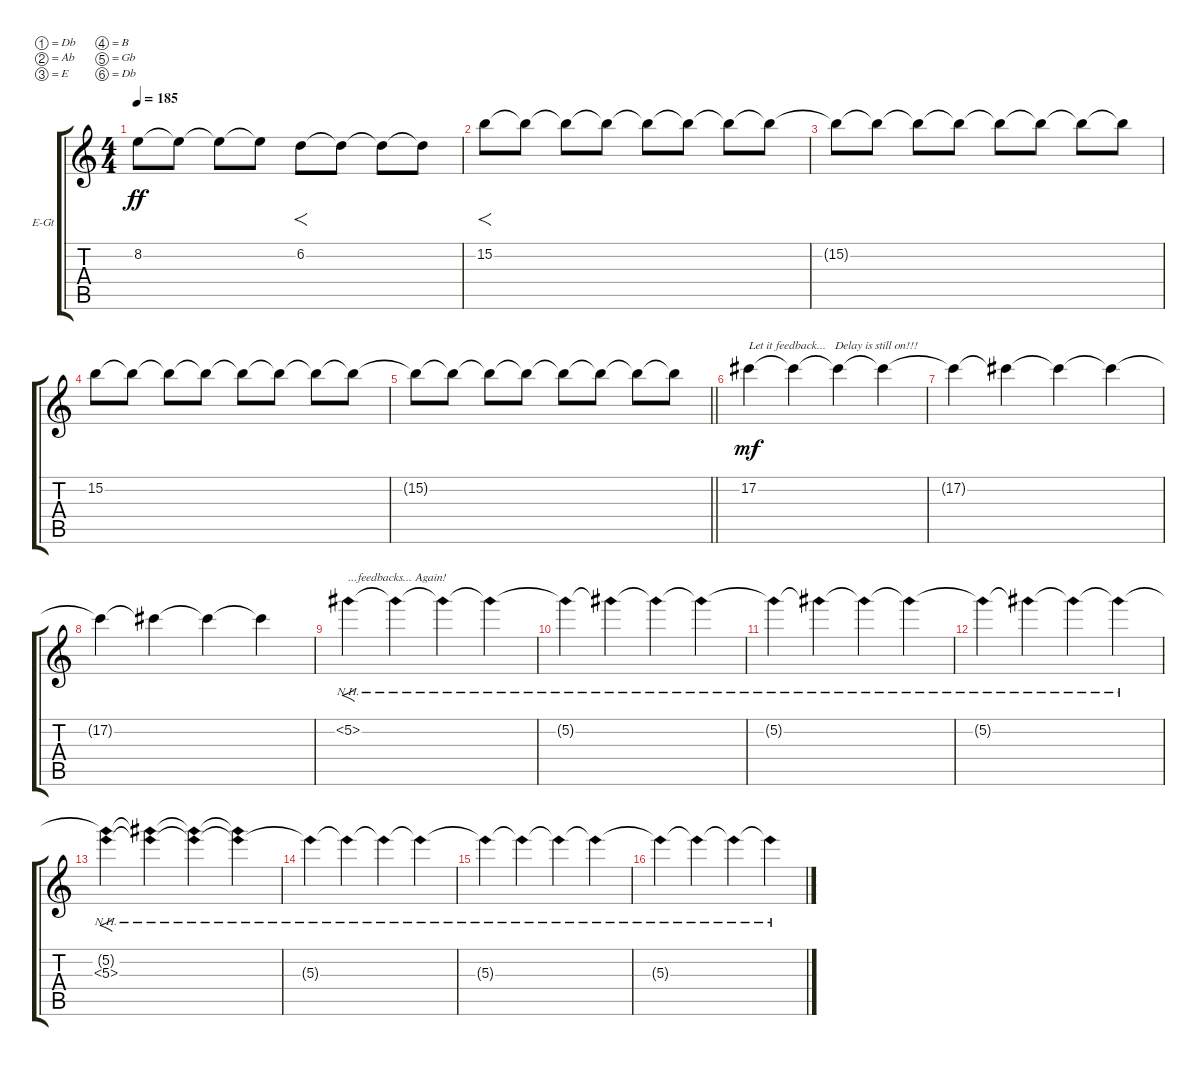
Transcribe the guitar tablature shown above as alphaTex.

\bracketExtendMode groupsimilarinstruments
\firstSystemTrackNameOrientation horizontal
\otherSystemsTrackNameOrientation horizontal
\track ("Gtr" "E-Gt") {instrument overdrivenguitar}
\staff {score tabs}
\tuning (Db4 Ab3 E3 B2 Gb2 Db2)
\ts (4 4)
\tempo 185
\clef g2
\ks c
8.2{t}.8{dy ff} 8.2{t}.8 8.2{t}.8 8.2{t}.8 6.2.8{f} 6.2{t}.8 6.2{t}.8 6.2{t}.8 |
15.2.8{f} 15.2{t}.8 15.2{t}.8 15.2{t}.8 15.2{t}.8 15.2{t}.8 15.2{t}.8 15.2{t}.8 |
15.2{t}.8 15.2{t}.8 15.2{t}.8 15.2{t}.8 15.2{t}.8 15.2{t}.8 15.2{t}.8 15.2{t}.8 |
15.2.8 15.2{t}.8 15.2{t}.8 15.2{t}.8 15.2{t}.8 15.2{t}.8 15.2{t}.8 15.2{t}.8 |
\barLineRight lightlight
15.2{t}.8 15.2{t}.8 15.2{t}.8 15.2{t}.8 15.2{t}.8 15.2{t}.8 15.2{t}.8 15.2{t}.8 |
\section ("" "")
17.2.4{txt "Let it feedback...   Delay is still on!!!" dy mf} 17.2{t}.4 17.2{t}.4 17.2{t}.4 |
17.2{t}.4 17.2{t}.4 17.2{t}.4 17.2{t}.4 |
17.2{t}.4 17.2{t}.4 17.2{t}.4 17.2{t}.4 |
5.2{nh}.4{f txt "...feedbacks... Again!"} 5.2{nh t}.4 5.2{nh t}.4 5.2{nh t}.4 |
5.2{nh t}.4 5.2{nh t}.4 5.2{nh t}.4 5.2{nh t}.4 |
5.2{nh t}.4 5.2{nh t}.4 5.2{nh t}.4 5.2{nh t}.4 |
5.2{nh t}.4 5.2{nh t}.4 5.2{nh t}.4 5.2{nh t}.4 |
(5.2{nh t} 5.3{nh}).4{f} (5.2{nh t} 5.3{nh t}).4 (5.2{nh t} 5.3{nh t}).4 (5.2{nh t} 5.3{nh t}).4 |
5.3{nh t}.4 5.3{nh t}.4 5.3{nh t}.4 5.3{nh t}.4 |
5.3{nh t}.4 5.3{nh t}.4 5.3{nh t}.4 5.3{nh t}.4 |
5.3{nh t}.4 5.3{nh t}.4 5.3{nh t}.4 5.3{nh t}.4
